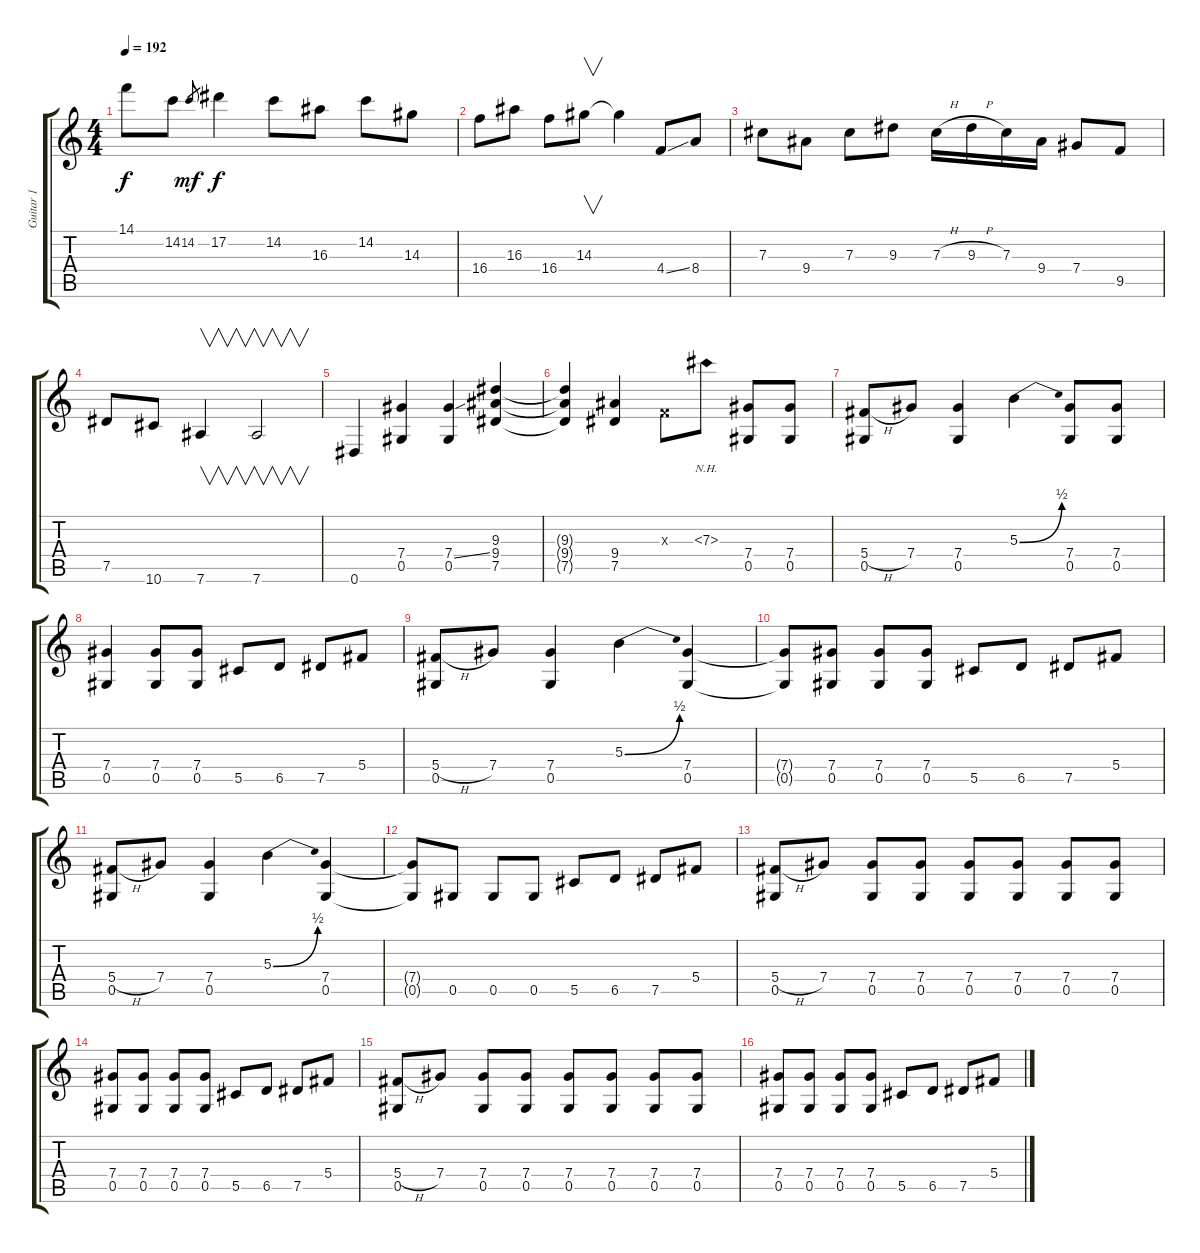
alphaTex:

\track ("Guitar 1" "Guitar 1") {instrument distortionguitar}
\staff {score tabs}
\tuning (Eb4 Bb3 Gb3 Db3 Ab2 Eb2) {hide}
\ts (4 4)
\tempo 192
\clef g2
\ks c
14.1.8{dy f} 14.2.8 14.2.8{gr dy mf} 17.2.4{dy f} 14.2.8 16.3.8 14.2.8 14.3.8 |
16.4.8 16.3.8 16.4.8 14.3.8{v} 14.3{t}.4 4.4{ss}.8 8.4.8 |
7.3.8 9.4.8 7.3.8 9.3.8 7.3{h}.16 9.3{h}.16 7.3.16 9.4.16 7.4.8 9.5.8 |
7.5.8 10.6.8 7.6.4{v} 7.6.2{v} |
0.6.4 (7.4 0.5).4 (7.4{ss} 0.5).4 (9.3 9.4 7.5).4 |
(9.3{t} 9.4{t} 7.5{t}).4 (9.4 7.5).4 -1.3{x}.8 7.3{nh}.8 (7.4 0.5).8 (7.4 0.5).8 |
(5.4{h} 0.5).8 7.4.8 (7.4 0.5).4 5.3{be (bend 0 0 60 2)}.4 (7.4 0.5).8 (7.4 0.5).8 |
(7.4 0.5).4 (7.4 0.5).8 (7.4 0.5).8 5.5.8 6.5.8 7.5.8 5.4.8 |
(5.4{h} 0.5).8 7.4.8 (7.4 0.5).4 5.3{be (bend 0 0 60 2)}.4 (7.4 0.5).4 |
(7.4{t} 0.5{t}).8 (7.4 0.5).8 (7.4 0.5).8 (7.4 0.5).8 5.5.8 6.5.8 7.5.8 5.4.8 |
(5.4{h} 0.5).8 7.4.8 (7.4 0.5).4 5.3{be (bend 0 0 60 2)}.4 (7.4 0.5).4 |
(7.4{t} 0.5{t}).8 0.5.8 0.5.8 0.5.8 5.5.8 6.5.8 7.5.8 5.4.8 |
(5.4{h} 0.5).8 7.4.8 (7.4 0.5).8 (7.4 0.5).8 (7.4 0.5).8 (7.4 0.5).8 (7.4 0.5).8 (7.4 0.5).8 |
(7.4 0.5).8 (7.4 0.5).8 (7.4 0.5).8 (7.4 0.5).8 5.5.8 6.5.8 7.5.8 5.4.8 |
(5.4{h} 0.5).8 7.4.8 (7.4 0.5).8 (7.4 0.5).8 (7.4 0.5).8 (7.4 0.5).8 (7.4 0.5).8 (7.4 0.5).8 |
(7.4 0.5).8 (7.4 0.5).8 (7.4 0.5).8 (7.4 0.5).8 5.5.8 6.5.8 7.5.8 5.4.8
